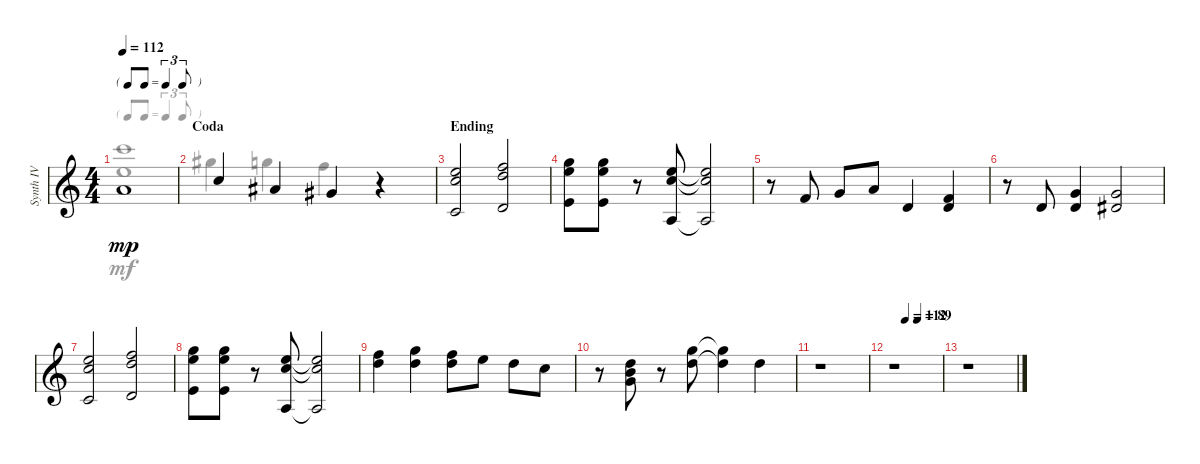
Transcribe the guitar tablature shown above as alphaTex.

\track ("Synth IV" "Synth IV") {instrument englishhorn}
\staff {score}
\tuning (E4 B3 G3 D3 A2 E2 B1) {hide}
\voice
\ts (4 4)
\tf triplet8th
\tempo 112
\clef g2
\ks c
5.1.1{dy mp} |
\section ("" "Coda")
8.1.4 6.1.4 4.1.4 r.4 |
\section ("" "Ending")
(8.1 1.2 21.3).2 (10.1 3.2 22.3).2 |
(0.1 17.2 24.3).8 (0.1 17.2 24.3).8 r.8 (8.1 17.2 2.3).8 (8.1{t} 17.2{t} 2.3{t}).2 |
r.8 1.1.8 3.1.8 5.1.8 3.2.4 (1.1 3.2).4 |
r.8 3.2.8 (3.1 3.2).4 (3.1 4.2).2 |
(8.1 1.2 21.3).2 (10.1 3.2 22.3).2 |
(0.1 17.2 24.3).8 (0.1 17.2 24.3).8 r.8 (8.1 17.2 2.3).8 (8.1{t} 17.2{t} 2.3{t}).2 |
(13.1 15.2).4 (10.1 20.2).4 (13.1 15.2).8 12.1.8 10.1.8 8.1.8 |
r.8 (10.1 12.2 12.3).8 r.8 (10.1 20.2).8 (10.1{t} 20.2{t}).4 10.1.4 |
r.1 |
\tempo (112 0.25)
\tempo (89 0.5)
r.1 |
r.1
\voice
\clef g2
\ottava regular
\simile none
\ks c
(20.1 17.2).1{dy mf} |
16.1.4 15.1.4 13.1.4 r.4 |
|
|
|
|
|
|
|
|
|
|
